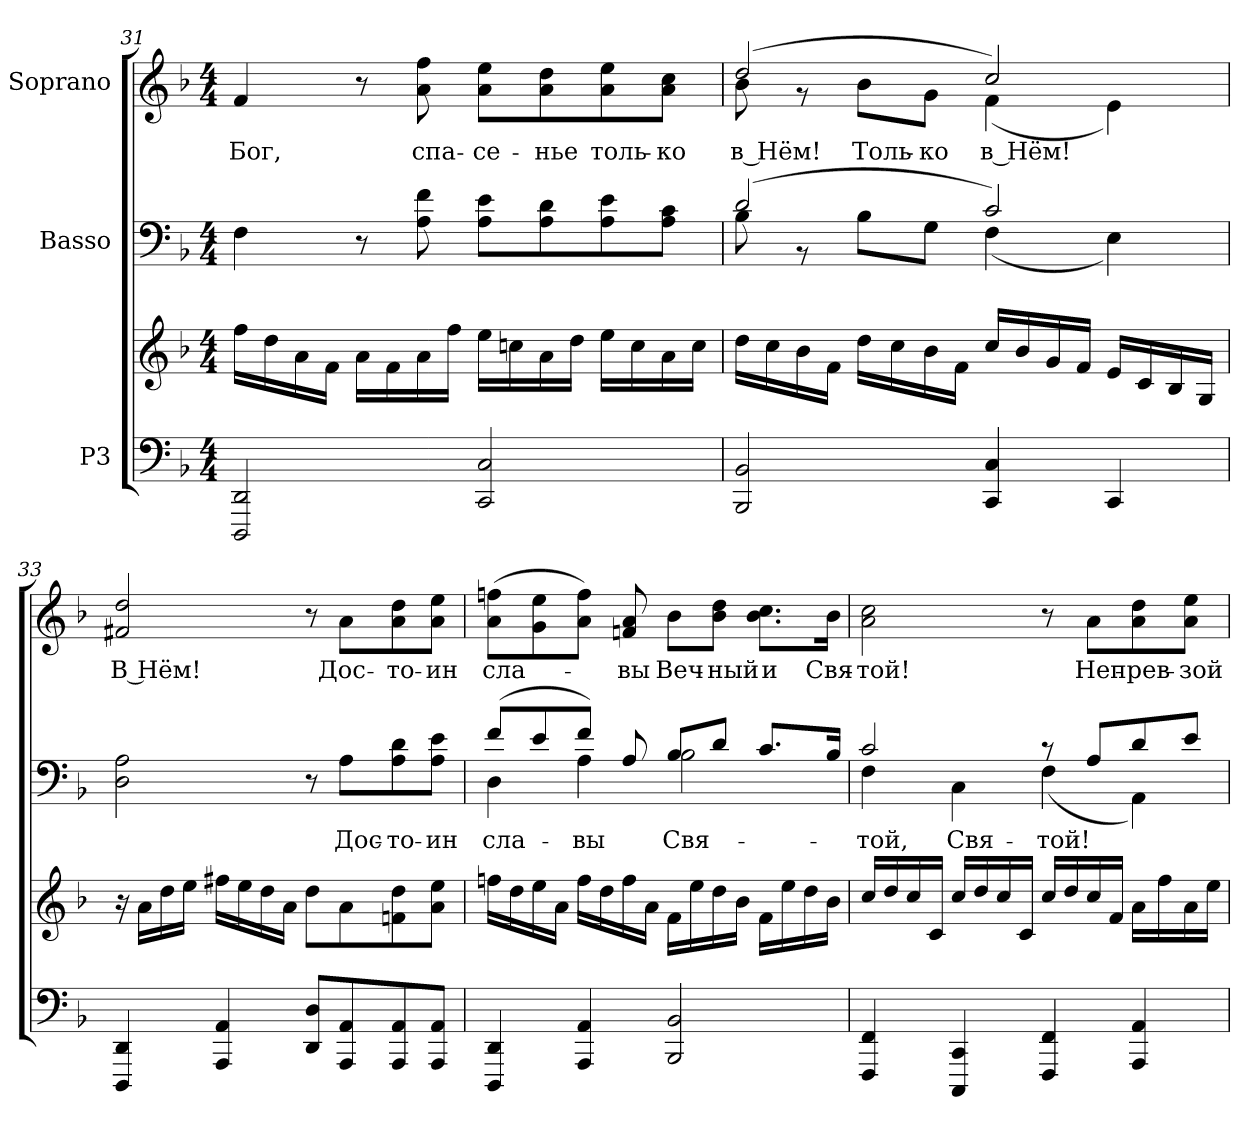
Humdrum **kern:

**kern	**kern	**kern	**text	**kern	**text
*part3	*part3	*part2	*part2	*part1	*part1
*staff4	*staff3	*staff2	*staff2	*staff1	*staff1
*I"P3	*	*I"Basso	*	*I"Soprano	*
*clefF4	*clefG2	*clefF4	*	*clefG2	*
*k[b-]	*k[b-]	*k[b-]	*	*k[b-]	*
*d:	*d:	*d:	*	*d:	*
*M4/4	*M4/4	*M4/4	*	*M4/4	*
=31	=31	=31	=31	=31	=31
!	!	!	!	!	!LO:LY:b:color=#000000
2DDDi/ 2DDi	16ffi\LL	4Fi\	.	4fi/	Бог,
.	16ddi\	.	.	.	.
.	16ai\	.	.	.	.
.	16fi\JJ	.	.	.	.
.	16ai\LL	8r	.	8r	.
.	16fi\	.	.	.	.
!	!	!	!	!	!LO:LY:b:color=#000000
.	16ai\	8Ai\ 8fi	.	8ai\ 8ffi	спа-
.	16ffi\JJ	.	.	.	.
!	!	!	!	!	!LO:LY:b:color=#000000
2CCi/ 2Ci	16eei\LL	8Ai\ 8eiL	.	8ai\ 8eeiL	-се-
.	16ccni\	.	.	.	.
!	!	!	!	!	!LO:LY:b:color=#000000
.	16ai\	8Ai\ 8di	.	8ai\ 8ddi	-нье
.	16ddi\JJ	.	.	.	.
!	!	!	!	!	!LO:LY:b:color=#000000
.	16eei\LL	8Ai\ 8ei	.	8ai\ 8eei	толь-
.	16cci\	.	.	.	.
!	!	!	!	!	!LO:LY:b:color=#000000
.	16ai\	8Ai\ 8ciJ	.	8ai\ 8cciJ	-ко
.	16cci\JJ	.	.	.	.
=32	=32	=32	=32	=32	=32
*	*	*^	*	*	*
!	!	!	!	!	!	!LO:LY:b:color=#000000
*	*	*	*	*	*^	*
2BBB-i/ 2BB-i	16ddi\LL	(2di/	8B-i\	.	(2ddi/	8b-i\	в Нём!
.	16cci\	.	.	.	.	.	.
.	16b-i\	.	8r	.	.	8r	.
.	16fi\JJ	.	.	.	.	.	.
!	!	!	!	!	!	!	!LO:LY:b:color=#000000
.	16ddi\LL	.	8B-i\L	.	.	8b-i\L	Толь-
.	16cci\	.	.	.	.	.	.
!	!	!	!	!	!	!	!LO:LY:b:color=#000000
.	16b-i\	.	8Gi\J	.	.	8gi\J	-ко
.	16fi\JJ	.	.	.	.	.	.
!	!	!	!	!	!	!	!LO:LY:b:color=#000000
4CCi/ 4Ci	16cci/LL	2ci/)	(4Fi\	.	2cci/)	(4fi\	в Нём!
.	16b-i/	.	.	.	.	.	.
.	16gi/	.	.	.	.	.	.
.	16fi/JJ	.	.	.	.	.	.
4CCi/	16ei/LL	.	4Ei\)	.	.	4ei\)	.
.	16ci/	.	.	.	.	.	.
.	16B-i/	.	.	.	.	.	.
.	16Gi/JJ	.	.	.	.	.	.
*	*	*v	*v	*	*	*	*
*	*	*	*	*v	*v	*
!!LO:PB:g=z
=33	=33	=33	=33	=33	=33
!	!	!	!	!	!LO:LY:b:color=#000000
4DDDi/ 4DDi	16r	2Di\ 2Ai	.	2f#Xi/ 2ddi	В Нём!
.	16ai\LL	.	.	.	.
.	16ddi\	.	.	.	.
.	16eei\JJ	.	.	.	.
4AAAi/ 4AAi	16ff#Xi\LL	.	.	.	.
.	16eei\	.	.	.	.
.	16ddi\	.	.	.	.
.	16ai\JJ	.	.	.	.
8DDi/ 8DiL	8ddi\L	8r	.	8r	.
!	!	!	!LO:LY:b:color=#000000	!	!
!	!	!	!	!	!LO:LY:b:color=#000000
8AAAi/ 8AAi	8ai\	8Ai\L	Дос-	8ai\L	Дос-
!	!	!	!LO:LY:b:color=#000000	!	!
!	!	!	!	!	!LO:LY:b:color=#000000
8AAAi/ 8AAi	8fni\ 8ddi	8Ai\ 8di	-то-	8ai\ 8ddi	-то-
!	!	!	!LO:LY:b:color=#000000	!	!
!	!	!	!	!	!LO:LY:b:color=#000000
8AAAi/ 8AAiJ	8ai\ 8eeiJ	8Ai\ 8eiJ	-ин	8ai\ 8eeiJ	-ин
=34	=34	=34	=34	=34	=34
*	*	*^	*	*	*
!	!	!	!	!LO:LY:b:color=#000000	!	!
!	!	!	!	!	!	!LO:LY:b:color=#000000
4DDDi/ 4DDi	16ffni\LL	(8fi/L	4Di\	сла-	(8ai\ 8ffniL	сла-
.	16ddi\	.	.	.	.	.
.	16eei\	8ei/	.	.	8gi\ 8eei	.
.	16ai\JJ	.	.	.	.	.
!	!	!	!	!LO:LY:b:color=#000000	!	!
4AAAi/ 4AAi	16ffi\LL	8fi/J)	4Ai\	-вы	8ai\ 8ffiJ)	.
.	16ddi\	.	.	.	.	.
!	!	!	!	!	!	!LO:LY:b:color=#000000
.	16ffi\	8Ai/	.	.	8fni/ 8ai	-вы
.	16ai\JJ	.	.	.	.	.
!	!	!	!	!LO:LY:b:color=#000000	!	!
!	!	!	!	!	!	!LO:LY:b:color=#000000
2BBB-i/ 2BB-i	16fi\LL	8B-i/L	2B-i\	Свя-	8b-i\L	Веч-
.	16eei\	.	.	.	.	.
!	!	!	!	!	!	!LO:LY:b:color=#000000
.	16ddi\	8di/J	.	.	8b-i\ 8ddiJ	-ный
.	16b-i\JJ	.	.	.	.	.
!	!	!	!	!	!	!LO:LY:b:color=#000000
.	16fi\LL	8.ci/L	.	.	8.b-i\ 8.cciL	и
.	16eei\	.	.	.	.	.
.	16ddi\	.	.	.	.	.
!	!	!	!	!	!	!LO:LY:b:color=#000000
.	16b-i\JJ	16B-i/Jk	.	.	16b-i\Jk	Свя-
=35	=35	=35	=35	=35	=35	=35
!	!	!	!	!LO:LY:b:color=#000000	!	!
!	!	!	!	!	!	!LO:LY:b:color=#000000
4FFFi/ 4FFi	16cci/LL	2ci/	4Fi\	-той,	2ai\ 2cci	-той!
.	16ddi/	.	.	.	.	.
.	16cci/	.	.	.	.	.
.	16ci/JJ	.	.	.	.	.
!	!	!	!	!LO:LY:b:color=#000000	!	!
4CCCi/ 4CCi	16cci/LL	.	4Ci\	Свя-	.	.
.	16ddi/	.	.	.	.	.
.	16cci/	.	.	.	.	.
.	16ci/JJ	.	.	.	.	.
!	!	!	!	!LO:LY:b:color=#000000	!	!
4FFFi/ 4FFi	16cci/LL	8r	(4Fi\	-той!	8r	.
.	16ddi/	.	.	.	.	.
!	!	!	!	!	!	!LO:LY:b:color=#000000
.	16cci/	8Ai/L	.	.	8ai\L	Неп-
.	16fi/JJ	.	.	.	.	.
!	!	!	!	!	!	!LO:LY:b:color=#000000
4AAAi/ 4AAi	16ai\LL	8di/	4AAi\)	.	8ai\ 8ddi	-рев-
.	16ffi\	.	.	.	.	.
!	!	!	!	!	!	!LO:LY:b:color=#000000
.	16ai\	8ei/J	.	.	8ai\ 8eeiJ	-зой-
.	16eei\JJ	.	.	.	.	.
*	*	*v	*v	*	*	*
=	=	=	=	=	=
*-	*-	*-	*-	*-	*-
